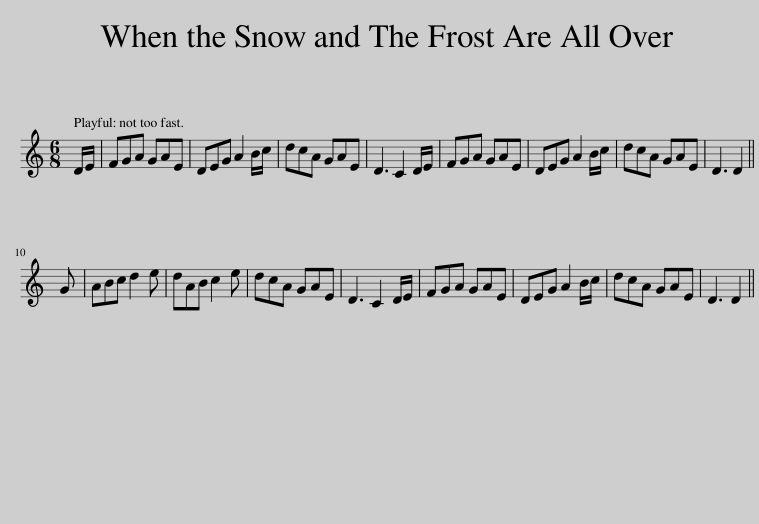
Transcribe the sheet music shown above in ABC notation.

X:1
L:1/8
M:6/8
I:linebreak $
K:C
V:1 treble
V:1
 D/E/ | FGA GAE | DEG A2 B/c/ | dcA GAE | D3 C2 D/E/ | %5
 FGA GAE | DEG A2 B/c/ | dcA GAE | D3 D2 ||$ G | %10
 ABc d2 e | dAB c2 e | dcA GAE | D3 C2 D/E/ | FGA GAE | %15
 DEG A2 B/c/ | dcA GAE | D3 D2 || %18
